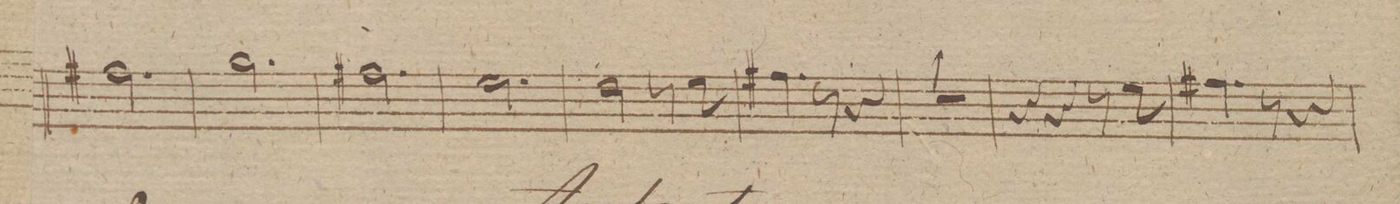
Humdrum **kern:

**kern	**dynam
*I"Trombone Alto.	*
*clefC3	*
*k[f#]	*
*M3/4	*
2.g#X\	.
=79	=79
2.a\	.
=80	=80
2.g#X\	.
=81	=81
2.f#\	.
=82	=82
2e\	.
8r	.
8f#\	.
=83	=83
4.g#X\	.
8r	.
4r	.
=84	=84
2.r	.
=85	=85
4r	.
4r	.
8r	.
8f#\	.
=86	=86
4.g#X\	.
8r	.
4r	.
=87	=87
*-	*-
